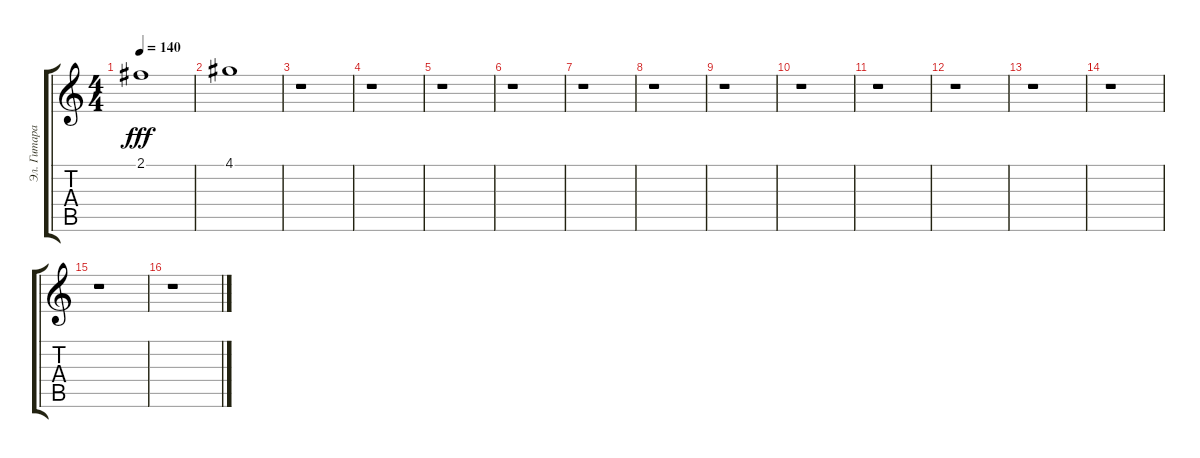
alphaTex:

\track ("Эл. Гитара" "Эл. Гитара") {instrument distortionguitar}
\staff {score tabs}
\tuning (E4 B3 G3 D3 A2 E2) {hide}
\ts (4 4)
\tempo 140
\clef g2
\ks c
2.1.1{dy fff} |
4.1.1 |
r.1 |
r.1 |
r.1 |
r.1 |
r.1 |
r.1 |
r.1 |
r.1 |
r.1 |
r.1 |
r.1 |
r.1 |
r.1 |
r.1
